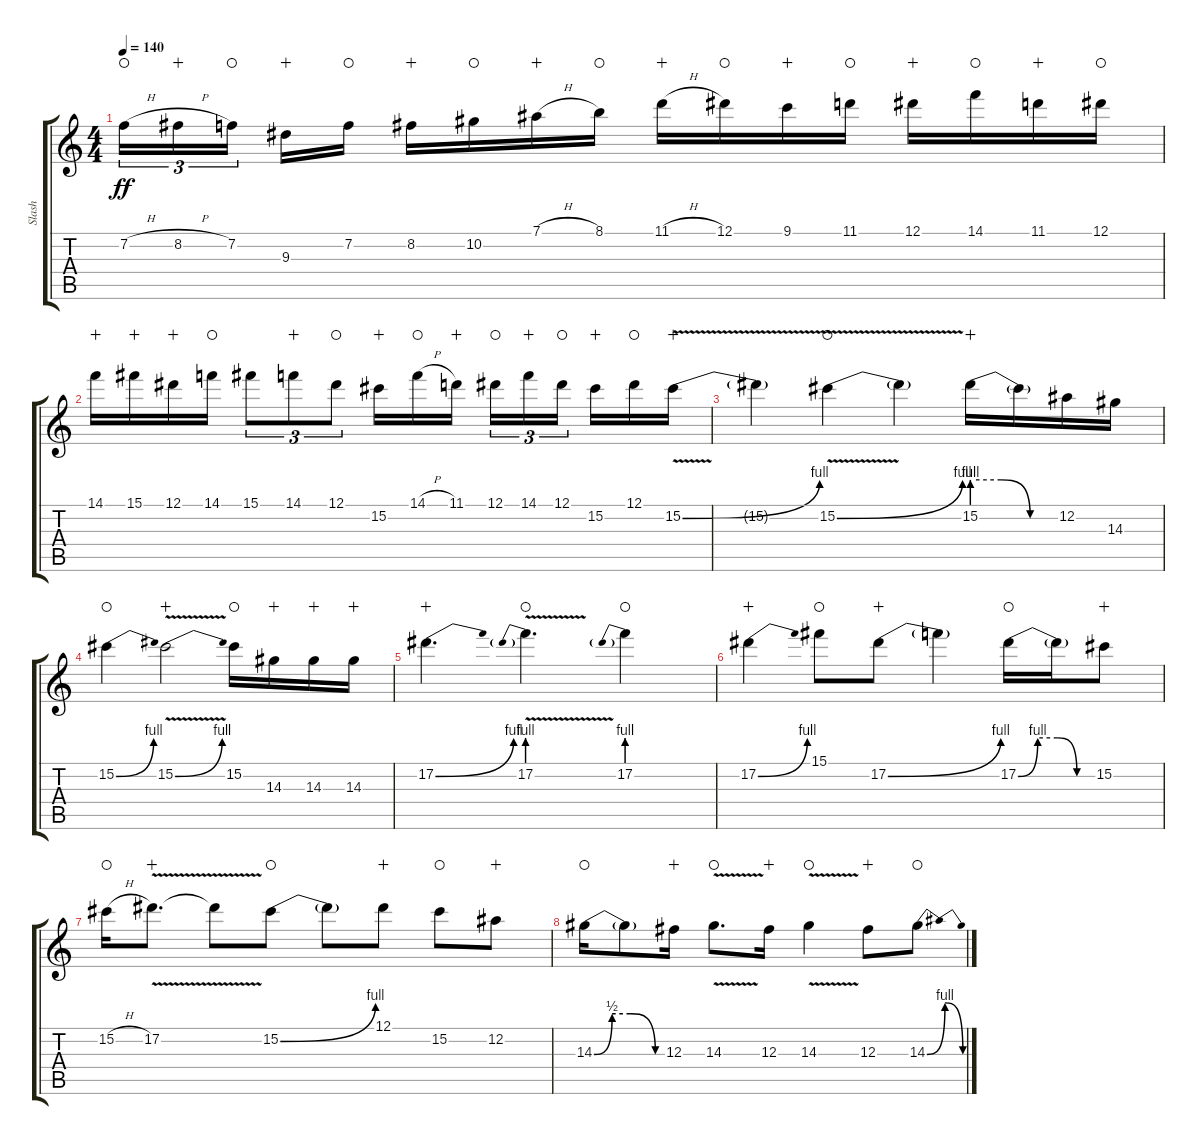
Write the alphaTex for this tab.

\track ("Slash" "Slash") {instrument overdrivenguitar}
\staff {score tabs}
\tuning (Eb4 Bb3 Gb3 Db3 Ab2 Eb2) {hide}
\ts (4 4)
\tempo 140
\clef g2
\ks c
7.2{h}.16{tu (3 2) dy ff waho} 8.2{h}.16{tu (3 2) wahc} 7.2.16{tu (3 2) waho beam splitsecondary} 9.3.16{wahc} 7.2.16{waho} 8.2.16{wahc} 10.2.16{waho} 7.1{h}.16{wahc} 8.1.16{waho} 11.1{h}.16{wahc} 12.1.16{waho} 9.1.16{wahc} 11.1.16{waho} 12.1.16{wahc} 14.1.16{waho} 11.1.16{wahc} 12.1.16{waho} |
14.1.16{wahc} 15.1.16{wahc} 12.1.16{wahc} 14.1.16{waho} 15.1.8{tu (3 2)} 14.1.8{tu (3 2) wahc} 12.1.8{tu (3 2) waho} 15.2.16{wahc} 14.1{h}.16{waho} 11.1.16{wahc beam splitsecondary} 12.1.16{tu (3 2) waho} 14.1.16{tu (3 2) wahc} 12.1.16{tu (3 2) waho beam splitsecondary} 15.2.16{wahc} 12.1.16{waho} 15.2{be (bend 0 0 60 4) v}.16{wahc} |
15.2{t}.4 15.2{be (bend 0 0 60 4) v}.4{waho} 15.2{t}.4 15.2{be (custom 0 4 20 4 40 0 60 0)}.16{wahc} 15.2{t}.16 12.2.16 14.3.16 |
15.2{be (bend 0 0 60 4)}.4{waho} 15.2{be (bend 0 0 60 4) v}.2{wahc} 15.2.16{waho} 14.3.16{wahc} 14.3.16{wahc} 14.3.16{wahc} |
17.2{be (bend 0 0 60 4)}.4{d wahc} 17.2{be (prebend 0 4 60 4) v}.4{d waho} 17.2{be (prebend 0 4 60 4)}.4{waho} |
17.2{be (bend 0 0 60 4)}.4{wahc} 15.1.8{waho} 17.2{be (bend 0 0 60 4)}.8{wahc} 17.2{t}.4 17.2{be (custom 0 0 15 4 30 4 45 0 60 0)}.16{waho} 17.2{t}.16 15.2.8{wahc} |
15.2{h}.16{waho} 17.2{v}.8{d wahc} 17.2{t}.8 15.2{be (bend 0 0 60 4)}.8{waho} 15.2{t}.8 12.1.8{wahc} 15.2.8{waho} 12.2.8{wahc} |
14.3{be (custom 0 0 15 2 30 2 51 0 60 0)}.16{waho} 14.3{t}.8 12.3.16{wahc} 14.3{v}.8{d waho} 12.3.16{wahc} 14.3{v}.4{waho} 12.3.8{wahc} 14.3{be (bendrelease 0 0 14 4 45 4 60 0)}.8{waho}
